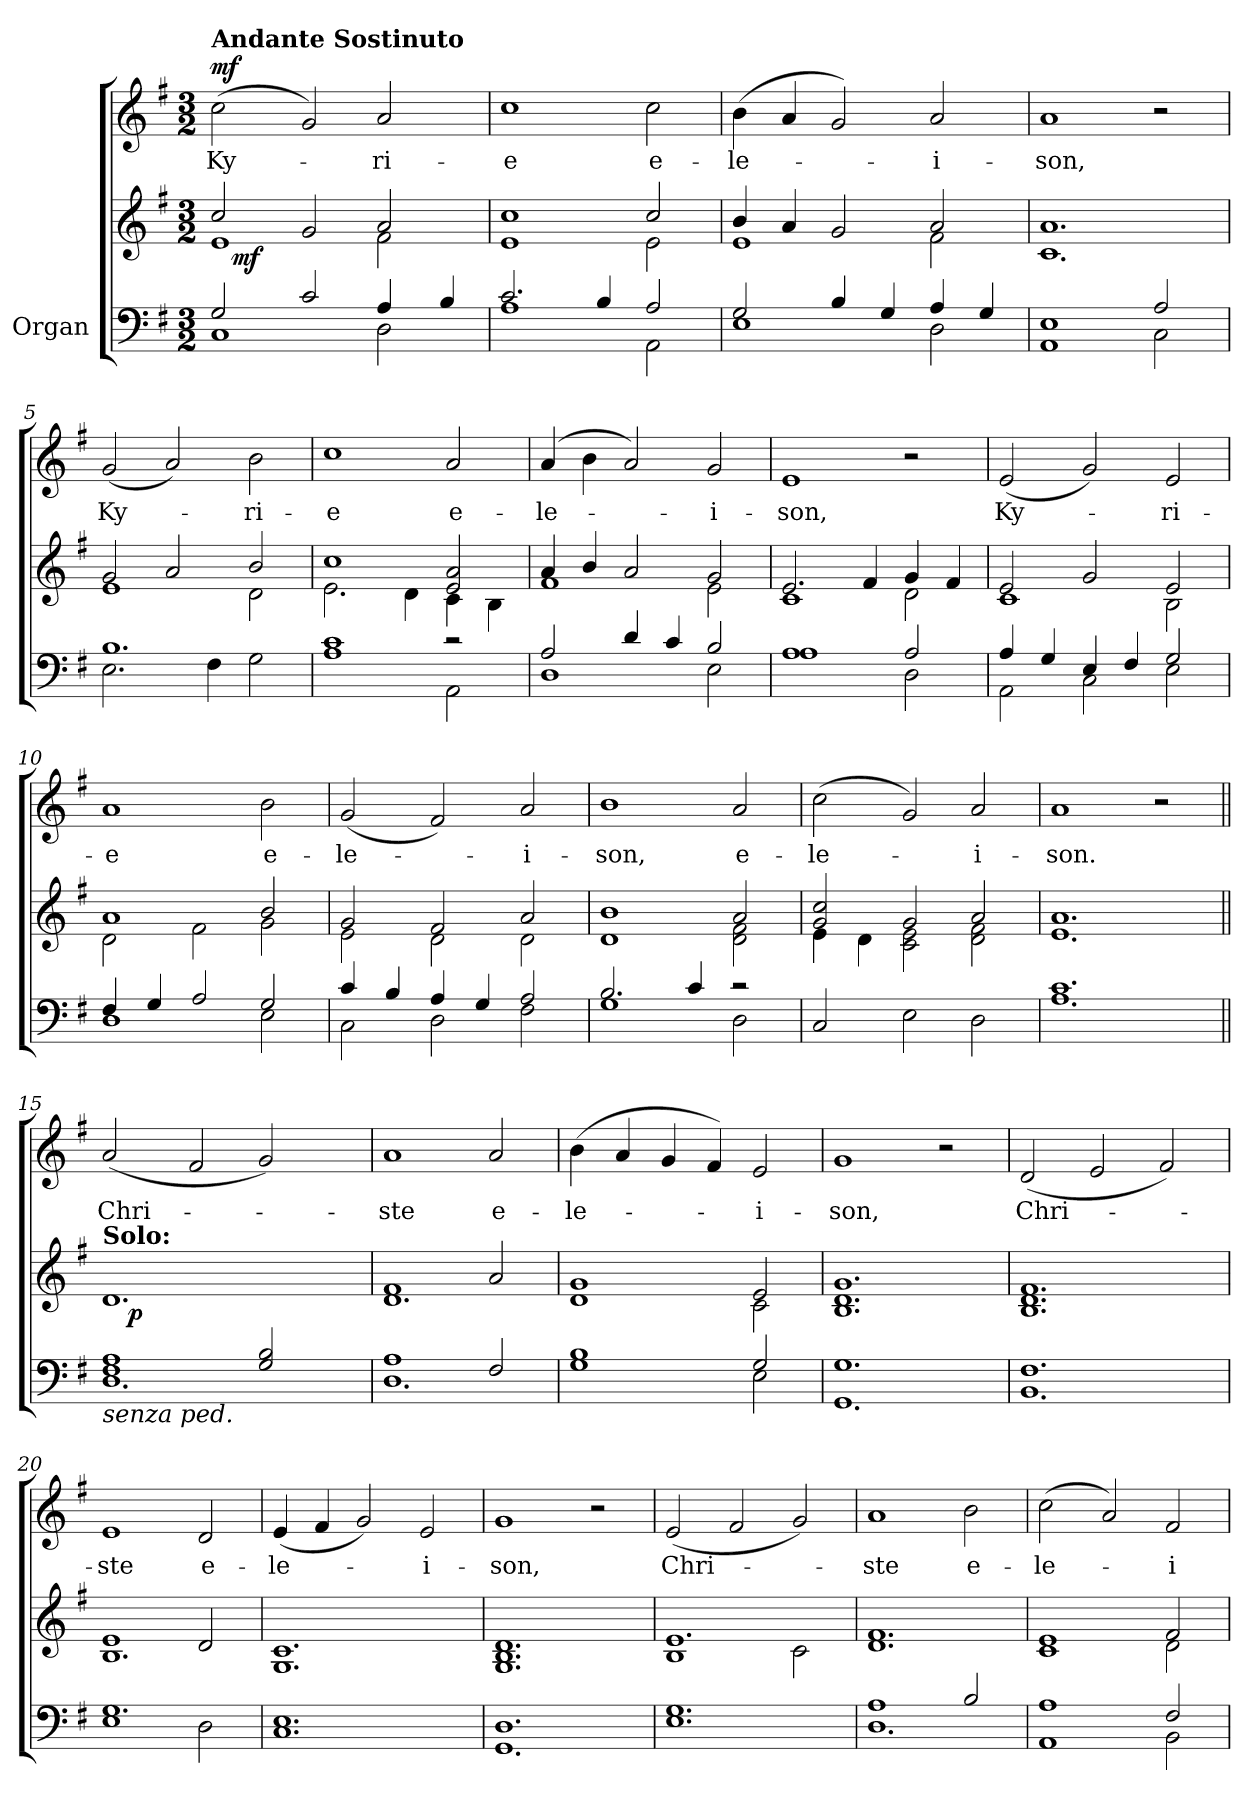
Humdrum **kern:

**kern	**kern	**dynam	**kern	**text	**dynam
*part2	*part2	*part2	*part1	*part1	*part1
*staff3	*staff2	*staff2/3	*staff1	*staff1	*staff1
*I"Organ	*	*	*	*	*
*clefF4	*clefG2	*	*clefG2	*	*
*k[f#]	*k[f#]	*	*k[f#]	*	*
*G:	*G:	*	*G:	*	*
*M3/2	*M3/2	*	*M3/2	*	*
*MM150	*MM150	*	*MM150	*	*
=1	=1	=1	=1	=1	=1
*^	*^	*	*	*	*
!	!	!	!	!	!LO:TX:a:B:t=Andante Sostinuto	!	!
!	!	!	!	!	!	!	!LO:DY:b
*	*	*	*^	*	*	*	*
2G/	1C	2cc/	1e	16ryy	.	(2cc\	Ky-	mf
!	!	!	!	!	!LO:DY:b	!	!	!
.	.	.	.	1ryy	mf	.	.	.
2c/	.	2g/	.	.	.	2g/)	.	.
4A/	2D\	2a/	2f#\	.	.	2a/	-ri-	.
.	.	.	.	4..ryy	.	.	.	.
4B/	.	.	.	.	.	.	.	.
*	*	*	*v	*v	*	*	*	*
=2	=2	=2	=2	=2	=2	=2	=2
2.c/	1A	1cc	1e	.	1cc	-e	.
4B/	.	.	.	.	.	.	.
2A/	2AA\	2cc/	2e\	.	2cc\	e-	.
=3	=3	=3	=3	=3	=3	=3	=3
2G/	1E	4b/	1e	.	(4b\	-le-	.
.	.	4a/	.	.	4a/	.	.
4B/	.	2g/	.	.	2g/)	.	.
4G/	.	.	.	.	.	.	.
4A/	2D\	2a/	2f#\	.	2a/	-i-	.
4G/	.	.	.	.	.	.	.
=4	=4	=4	=4	=4	=4	=4	=4
1E	1AA	1.a	1.c	.	1a	-son,	.
2A/	2C\	.	.	.	2r	.	.
=5	=5	=5	=5	=5	=5	=5	=5
1.B	2.E\	2g/	1e	.	(2g/	Ky-	.
.	.	2a/	.	.	2a/)	.	.
.	4F#\	.	.	.	.	.	.
.	2G\	2b/	2d\	.	2b\	-ri-	.
!!LO:LB:g=z
=6	=6	=6	=6	=6	=6	=6	=6
1c	1A	1cc	2.e\	.	1cc	-e	.
.	.	.	4d\	.	.	.	.
2rc	2AA\	2e/ 2a/	4c\	.	2a/	e-	.
.	.	.	4B\	.	.	.	.
=7	=7	=7	=7	=7	=7	=7	=7
2A/	1D	4a/	1f#	.	(4a/	-le-	.
.	.	4b/	.	.	4b\	.	.
4d/	.	2a/	.	.	2a/)	.	.
4c/	.	.	.	.	.	.	.
2B/	2E\	2g/	2e\	.	2g/	-i-	.
=8	=8	=8	=8	=8	=8	=8	=8
1A	1A	2.e/	1c	.	1e	-son,	.
.	.	4f#/	.	.	.	.	.
2A/	2D\	4g/	2d\	.	2r	.	.
.	.	4f#/	.	.	.	.	.
=9	=9	=9	=9	=9	=9	=9	=9
4A/	2AA\	2e/	1c	.	(2e/	Ky-	.
4G/	.	.	.	.	.	.	.
4E/	2C\	2g/	.	.	2g/)	.	.
4F#/	.	.	.	.	.	.	.
2G/	2E\	2e/	2B\	.	2e/	-ri-	.
!!LO:LB:g=z
=10	=10	=10	=10	=10	=10	=10	=10
4F#/	1D	1a	2d\	.	1a	-e	.
4G/	.	.	.	.	.	.	.
2A/	.	.	2f#\	.	.	.	.
2G/	2E\	2b/	2g\	.	2b\	e-	.
=11	=11	=11	=11	=11	=11	=11	=11
4c/	2C\	2g/	2e\	.	(2g/	-le-	.
4B/	.	.	.	.	.	.	.
4A/	2D\	2f#/	2d\	.	2f#/)	.	.
4G/	.	.	.	.	.	.	.
2A/	2F#\	2a/	2d\	.	2a/	-i-	.
=12	=12	=12	=12	=12	=12	=12	=12
2.B/	1G	1b	1d	.	1b	-son,	.
4c/	.	.	.	.	.	.	.
2rc	2D\	2a/	2d\ 2f#\	.	2a/	e-	.
*v	*v	*	*	*	*	*	*
=13	=13	=13	=13	=13	=13	=13
2C/	2g/ 2cc/	4e\	.	(2cc\	-le-	.
.	.	4d\	.	.	.	.
2E\	2g/	2c\ 2e\	.	2g/)	.	.
2D\	2a/	2d\ 2f#\	.	2a/	-i-	.
=14	=14	=14	=14	=14	=14	=14
*^	*	*	*	*	*	*
1.c	1.A	1.a	1.e	.	1a	-son.	.
.	.	.	.	.	2r	.	.
!!LO:LB:g=z
=15||	=15||	=15||	=15||	=15||	=15||	=15||	=15||
!	!	!LO:TX:a:B:t=Solo&colon;	!	!	!	!	!
!LO:TX:b:i:t=senza ped.	!	!	!	!	!	!	!
1F# 1A	1.D	1.d	16.ryy	.	(2a/	Chri-	.
!	!	!	!	!LO:DY:b	!	!	!
.	.	.	1ryy	p	.	.	.
.	.	.	.	.	2f#/	.	.
2G/ 2B/	.	.	.	.	2g/)	.	.
.	.	.	4ryy	.	.	.	.
.	.	.	8ryy	.	.	.	.
.	.	.	32ryy	.	.	.	.
=16	=16	=16	=16	=16	=16	=16	=16
1A	1.D	1f#	1.d	.	1a	-ste	.
2F#/	.	2a/	.	.	2a/	e-	.
=17	=17	=17	=17	=17	=17	=17	=17
1B	1G	1g	1d	.	(4b\	-le-	.
.	.	.	.	.	4a/	.	.
.	.	.	.	.	4g/	.	.
.	.	.	.	.	4f#/)	.	.
2G/	2E\	2e/	2c\	.	2e/	-i-	.
=18	=18	=18	=18	=18	=18	=18	=18
1.G	1.GG	1.g	1.B 1.d	.	1g	-son,	.
.	.	.	.	.	2r	.	.
=19	=19	=19	=19	=19	=19	=19	=19
1.F#	1.BB	1.d 1.f#	1.B	.	(2d/	Chri-	.
.	.	.	.	.	2e/	.	.
.	.	.	.	.	2f#/)	.	.
=20	=20	=20	=20	=20	=20	=20	=20
1.G	1E	1e	1.B	.	1e	-ste	.
.	2D\	2d/	.	.	2d/	e-	.
=21	=21	=21	=21	=21	=21	=21	=21
1.E	1.C	1.c	1.G	.	(4e/	-le-	.
.	.	.	.	.	4f#/	.	.
.	.	.	.	.	2g/)	.	.
.	.	.	.	.	2e/	-i-	.
!!LO:PB:g=z
=22	=22	=22	=22	=22	=22	=22	=22
1.D	1.GG	1.B 1.d	1.G	.	1g	-son,	.
.	.	.	.	.	2r	.	.
=23	=23	=23	=23	=23	=23	=23	=23
1.G	1.E	1.e	1B	.	(2e/	Chri-	.
.	.	.	.	.	2f#/	.	.
.	.	.	2c\	.	2g/)	.	.
=24	=24	=24	=24	=24	=24	=24	=24
1A	1.D	1.f#	1.d	.	1a	-ste	.
2B/	.	.	.	.	2b\	e-	.
=25	=25	=25	=25	=25	=25	=25	=25
1A	1AA	1e	1c	.	(2cc\	-le-	.
.	.	.	.	.	2a/)	.	.
2F#/	2BB\	2f#/	2d\	.	2f#/	-i-	.
*v	*v	*	*	*	*	*	*
*	*v	*v	*	*	*	*
=	=	=	=	=	=
*-	*-	*-	*-	*-	*-
